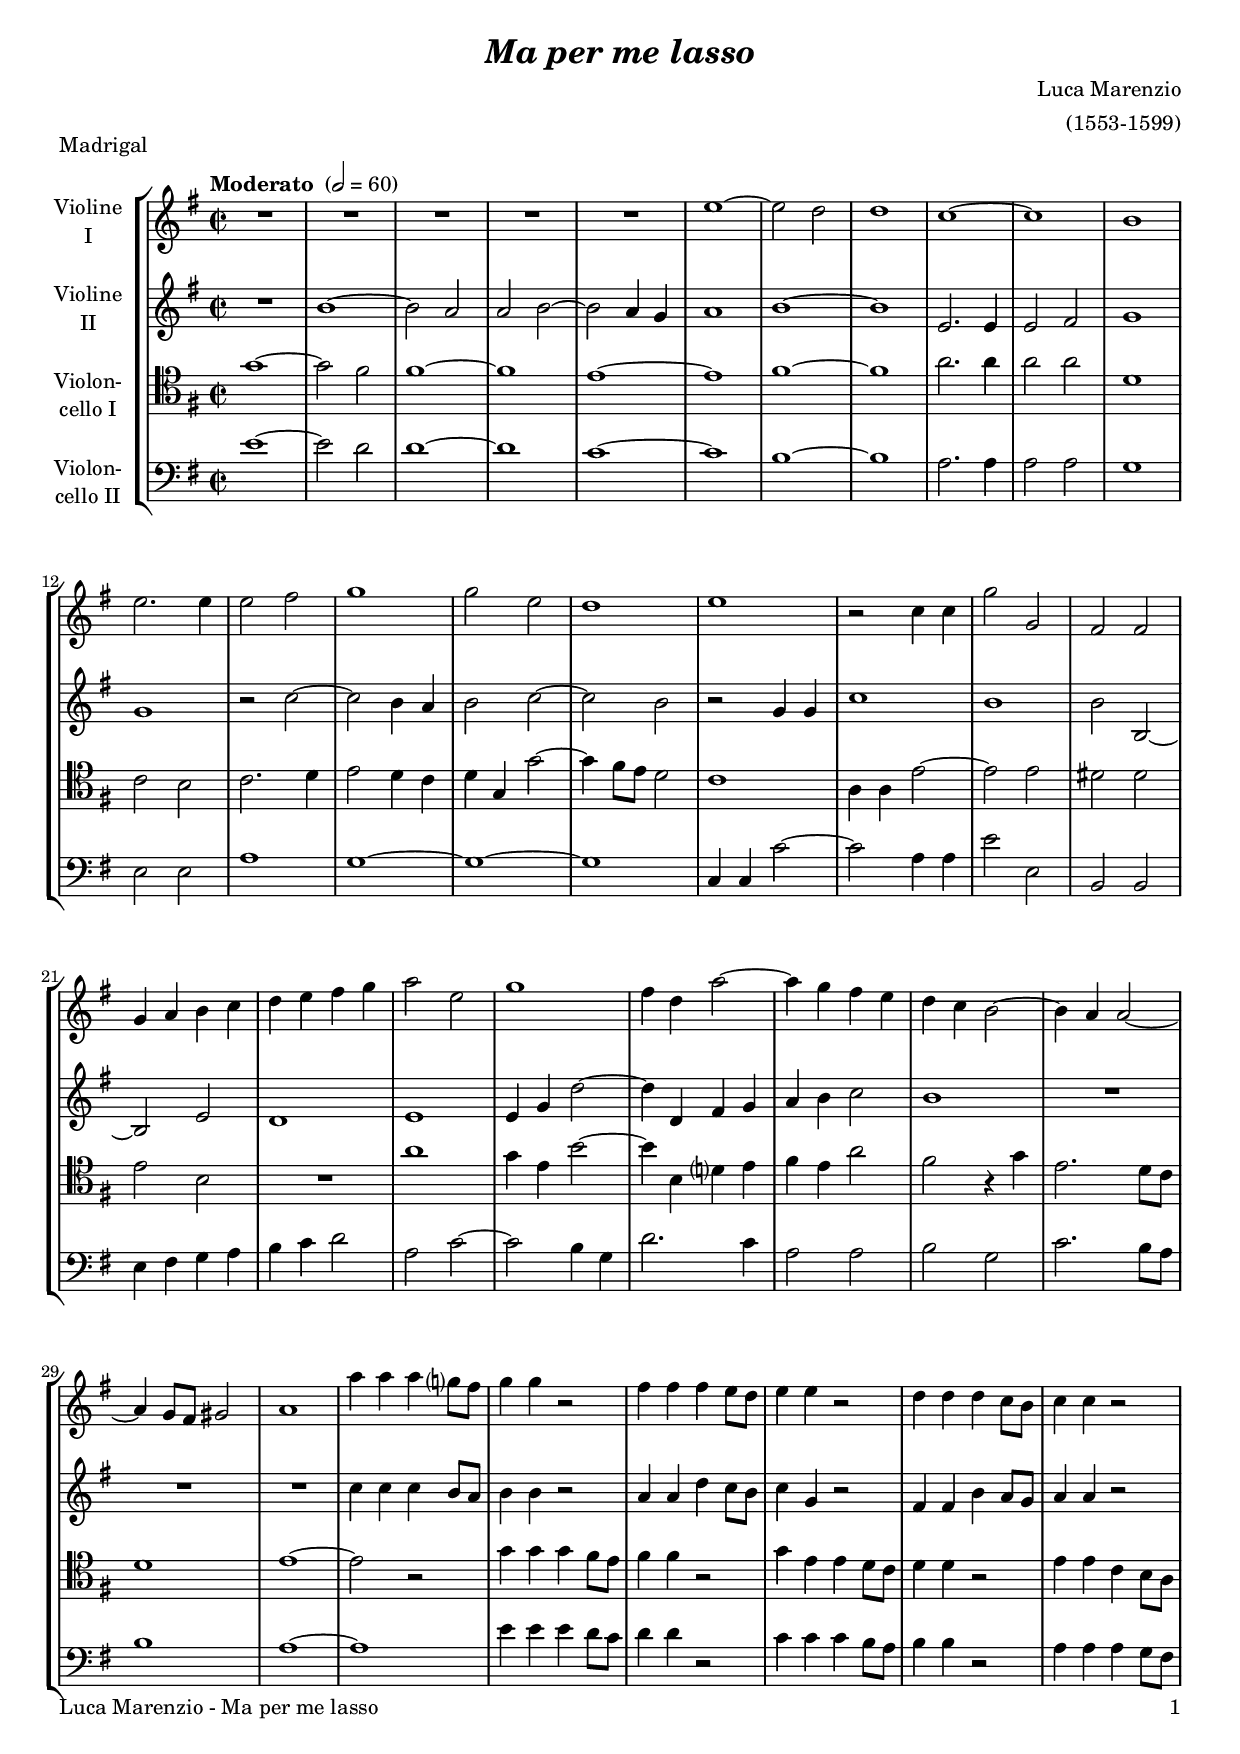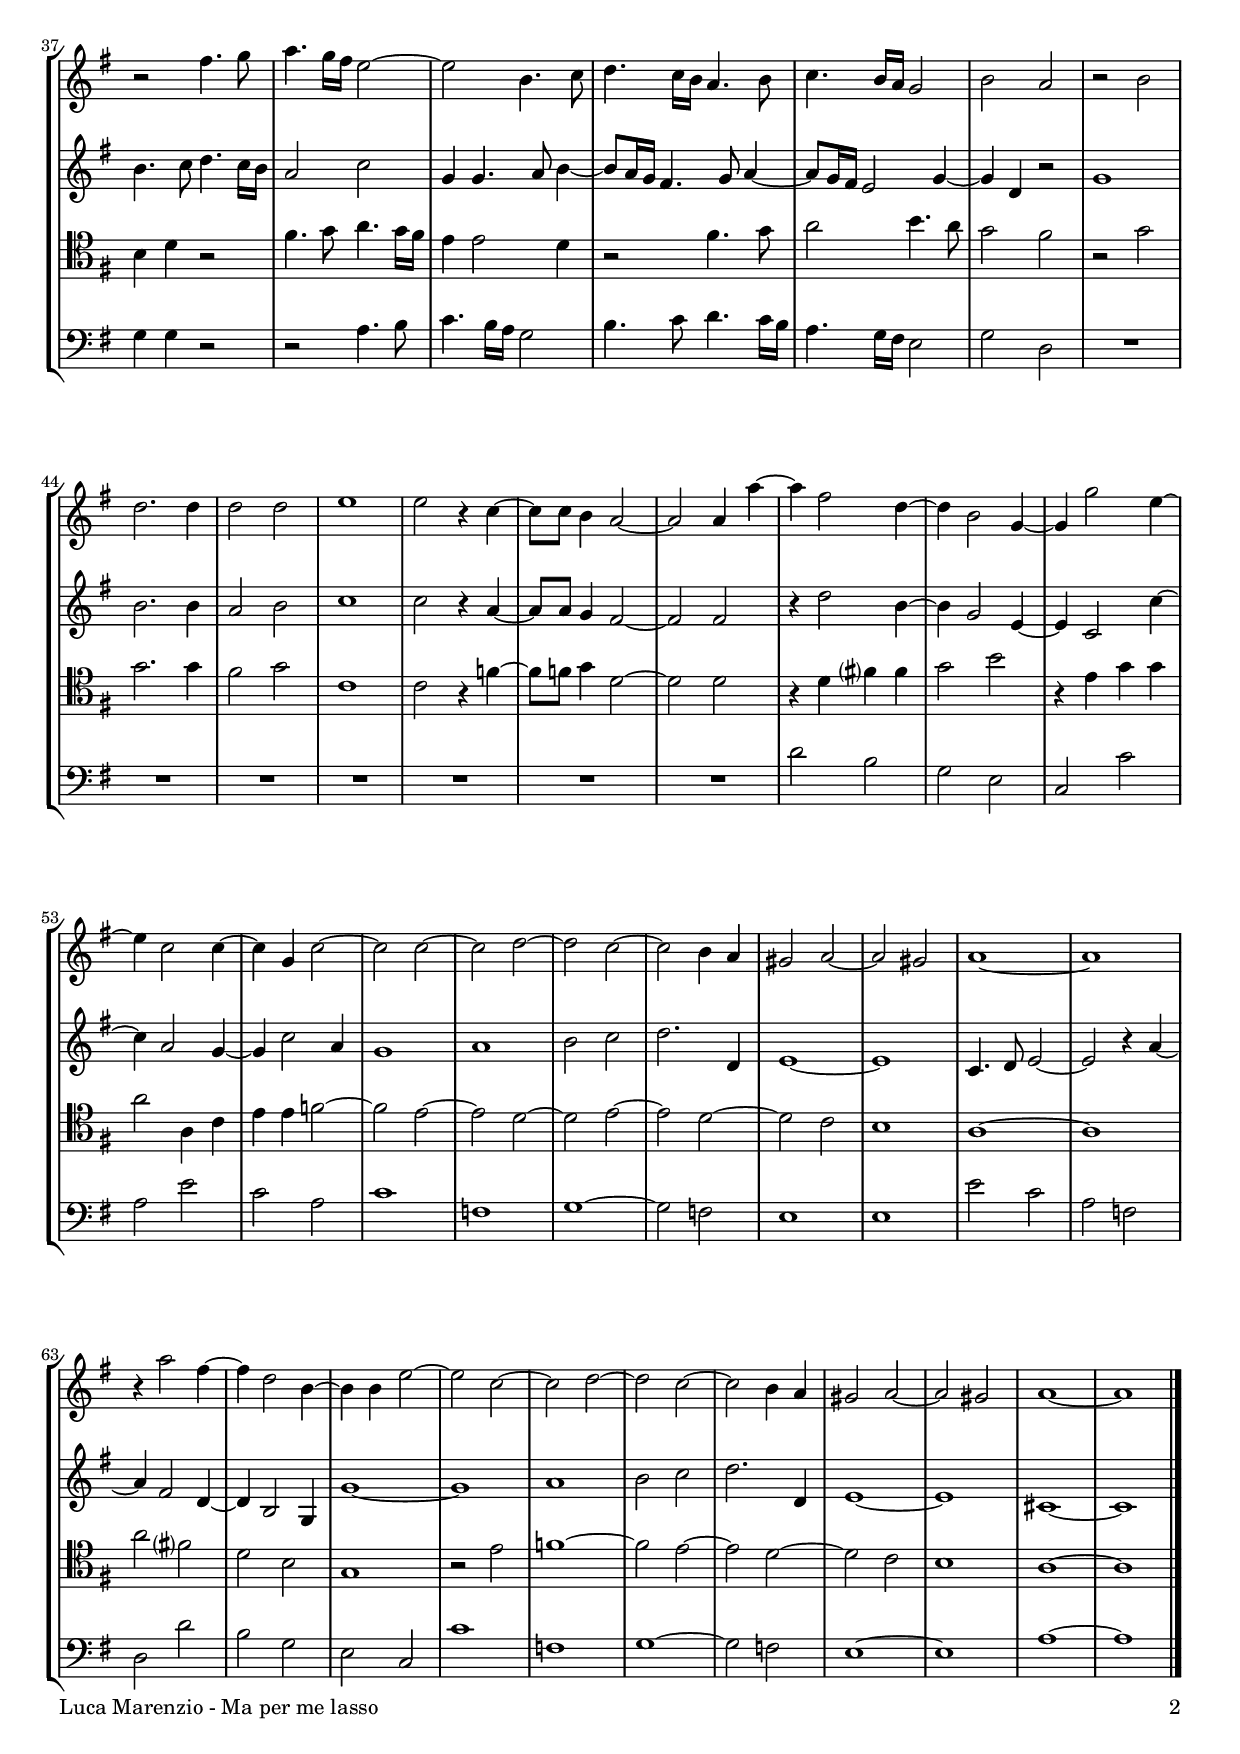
\version "2.22.0"
\include "deutsch.ly"

#(set-global-staff-size 18.25)

\header {
  title     = \markup \bold \italic "Ma per me lasso"
  composer  = "Luca Marenzio"
  arranger  = "(1553-1599)"
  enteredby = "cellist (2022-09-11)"
  piece     = "Madrigal"
}

voiceconsts = {
  \key d \minor
  \time 2/2
  \clef "treble"
%  \numericTimeSignature
  \compressEmptyMeasures
  % Set default beaming for all staves
%  \set Timing.beamExceptions = #'()
%  \set Timing.baseMoment     = #(ly:make-moment 1 2)
%  \set Timing.beatStructure  = #'(1 1)
  \tempo "Moderato " 2=60
}

micl = "clarinet"
mifl = "flute"
miob = "oboe"
mifh = "french horn"
misx = "tenor sax"
mist = "string ensemble 1"
mivl = "violin"
miba = "cello"
mipz = "pizzicato strings"

va = \relative c'' {
  \voiceconsts

  R1*5
  d1~
  d2 c
  c1
  b~

  b
  a
  d2. d4
  d2 e
  f1
  f2 d
  c1
  d
  r2 b4 b

  f'2 f,
  e e
  f4 g a b
  c d e f
  g2 d
  f1
  e4 c g'2~
  g4 f e d

  c b a2~
  a4 g g2~
  g4 f8 e fis2
  g1
  g'4 g g f?8 e
  f4 f r2
  e4 e e d8 c
  d4 d r2

  c4 c c b8 a
  b4 b r2
  r e4. f8
  g4. f16 e d2~
  d a4. b8
  c4. b16 a g4. a8

  b4. a16 g f2
  a g
  r a
  c2. c4
  c2 c
  d1
  d2 r4 b~
  b8 b a4 g2~

  g g4 g'~
  g e2 c4~
  c a2 f4~
  f f'2 d4~
  d b2 b4~
  b f b2~
  b b~
  b c~

  c b~
  b a4 g
  fis2 g~
  g fis
  g1~
  g
  r4 g'2 e4~
  e c2 a4~

  a a d2~
  d b~
  b c~
  c b~
  b a4 g
  fis2 g~
  g fis
  g1~
  g \bar "|."
}

vb = \relative c'' {
  \voiceconsts

  R1
  a~
  a2 g
  g a~
  a g4 f
  g1
  a~
  a
  d,2. d4

  d2 e
  f1
  f
  r2 b~
  b a4 g
  a2 b~
  b a
  r f4 f
  b1

  a
  a2 a,~
  a d
  c1
  d
  d4 f c'2~
  c4 c, e f
  g a b2

  a1
  R1*3
  b4 b b a8 g
  a4 a r2
  g4 g c b8 a
  b4 f r2

  e4 e a g8 f
  g4 g r2
  a4. b8 c4. b16 a
  g2 b
  f4 f4. g8 a4~
  a8 g16 f e4. f8 g4~

  g8 f16 e d2 f4~
  f c r2
  f1
  a2. a4
  g2 a
  b1
  b2 r4 g~
  g8 g f4 e2~

  e e
  r4 c'2 a4~
  a f2 d4~
  d b2 b'4~
  b g2 f4~
  f b2 g4
  f1
  g

  a2 b
  c2. c,4
  d1~
  d
  b4. c8 d2~
  d r4 g~
  g e2 c4~
  c a2 f4

  f'1~
  f
  g
  a2 b
  c2. c,4
  d1~
  d
  h~
  h \bar "|."
}

vc = \relative c' {
  \voiceconsts
  \clef "tenor"

  f1~
  f2 e
  e1~
  e
  d~
  d
  e~
  e
  g2. g4

  g2 g
  c,1
  b2 a
  b2. c4
  d2 c4 b
  c f, f'2~
  f4 e8 d c2
  b1
  g4 g d'2~

  d d
  cis cis
  d a
  R1
  g'
  f4 d a'2~
  a4 a, c? d
  e d g2

  e r4 f
  d2. c8 b
  c1
  d~
  d2 r
  f4 f f e8 d
  e4 e r2
  f4 d d c8 b

  c4 c r2
  d4 d b a8 g
  a4 c r2
  e4. f8 g4. f16 e
  d4 d2 c4
  r2 e4. f8

  g2 a4. g8
  f2 e
  r f
  f2. f4
  e2 f
  b,1
  b2 r4 es~
  es8 es f4 c2~

  c c
  r4 c e? e
  f2 a
  r4 d, f f
  g2 g,4 b
  d d es2~
  es d~
  d c~

  c d~
  d c~
  c b
  a1
  g~
  g
  g'2 e?
  c a

  f1
  r2 d'
  es1~
  es2 d~
  d c~
  c b
  a1
  g~
  g \bar "|."
}

vd = \relative c' {
  \voiceconsts
  \clef "bass"

  d1~
  d2 c
  c1~
  c
  b~
  b
  a~
  a
  g2. g4

  g2 g
  f1
  d2 d
  g1
  f~
  f~
  f
  b,4 b b'2~
  b g4 g

  d'2 d,
  a a
  d4 e f g
  a b c2
  g b~
  b a4 f
  c'2. b4
  g2 g

  a f
  b2. a8 g
  a1
  g~
  g
  d'4 d d c8 b
  c4 c r2
  b4 b b a8 g

  a4 a r2
  g4 g g f8 e
  f4 f r2
  r g4. a8
  b4. a16 g f2
  a4. b8 c4. b16 a

  g4. f16 e d2
  f c
  R1*7
  c'2 a
  f d
  b b'
  g d'
  b g
  b1
  es,

  f~
  f2 es
  d1
  d
  d'2 b
  g es
  c c'
  a f

  d b
  b'1
  es,
  f~
  f2 es
  d1~
  d
  g~
  g \bar "|."
}


music = \new StaffGroup <<
      \new Staff {
	\set Staff.midiInstrument = \mivl
	\set Staff.instrumentName = \markup \center-column { "Violine" "I" }
	\transpose d e { \va }
      }

      \new Staff {
	\set Staff.midiInstrument = \mivl
	\set Staff.instrumentName = \markup \center-column { "Violine" "II" }
	\transpose d e { \vb }
      }

      \new Staff {
	\set Staff.midiInstrument = \miba
	\set Staff.instrumentName = \markup \center-column { "Violon-" "cello I" }
	\transpose d e { \vc }
      }

      \new Staff {
	\set Staff.midiInstrument = \miba
	\set Staff.instrumentName = \markup \center-column { "Violon-" "cello II" }
	\transpose d e { \vd }
      }
>>

\book {
   \paper {
    print-page-number = ##t
    print-first-page-number = ##t
    ragged-last-bottom = ##f
    oddHeaderMarkup = \markup \null
    evenHeaderMarkup = \markup \null
    oddFooterMarkup = \markup {
      \fill-line {
        \on-the-fly #print-page-number-check-first
        "Luca Marenzio - Ma per me lasso" \fromproperty #'page:page-number-string
      }
    }
    evenFooterMarkup = \oddFooterMarkup
  } \score {
    \music
    \layout {}
  }

  \score {
    \unfoldRepeats \music

    \midi {
      \context {
        \Score
      }
    }
  }
}